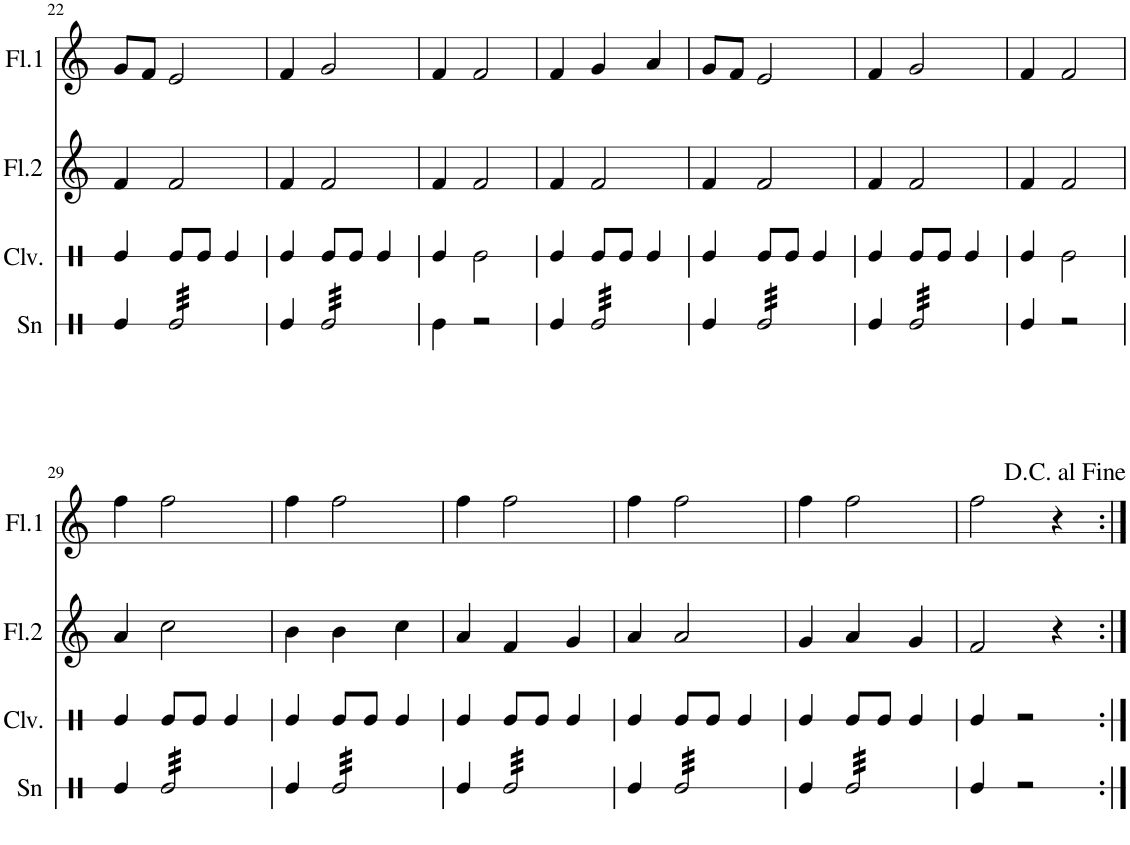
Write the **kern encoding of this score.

**kern	**kern	**kern	**kern
*part4	*part3	*part2	*part1
*staff4	*staff3	*staff2	*staff1
*I"Sonajas	*I"Claves	*I"Flauta 2	*I"Flauta 1
*I'Sn	*I'Clv.	*I'Fl.2	*I'Fl.1
!!LO:PB:g=z
*clefX	*clefX	*clefG2	*clefG2
*k[]	*k[]	*k[]	*k[]
*M3/4	*M3/4	*M3/4	*M3/4
=22	=22	=22	=22
4Re/	4Re/	4f/	8g/L
.	.	.	8f/J
*tremolo	*	*	*
32Re/LLL	8Re/L	2f/	2e/
32Re/	.	.	.
32Re/	.	.	.
32Re/	.	.	.
32Re/	8Re/J	.	.
32Re/	.	.	.
32Re/	.	.	.
32Re/	.	.	.
32Re/	4Re/	.	.
32Re/	.	.	.
32Re/	.	.	.
32Re/	.	.	.
32Re/	.	.	.
32Re/	.	.	.
32Re/	.	.	.
32Re/JJJ	.	.	.
*Xtremolo	*	*	*
=23	=23	=23	=23
4Re/	4Re/	4f/	4f/
*tremolo	*	*	*
32Re/LLL	8Re/L	2f/	2g/
32Re/	.	.	.
32Re/	.	.	.
32Re/	.	.	.
32Re/	8Re/J	.	.
32Re/	.	.	.
32Re/	.	.	.
32Re/	.	.	.
32Re/	4Re/	.	.
32Re/	.	.	.
32Re/	.	.	.
32Re/	.	.	.
32Re/	.	.	.
32Re/	.	.	.
32Re/	.	.	.
32Re/JJJ	.	.	.
*Xtremolo	*	*	*
=24	=24	=24	=24
4Re\	4Re/	4f/	4f/
2r	2Re\	2f/	2f/
=25	=25	=25	=25
4Re/	4Re/	4f/	4f/
*tremolo	*	*	*
32Re/LLL	8Re/L	2f/	4g/
32Re/	.	.	.
32Re/	.	.	.
32Re/	.	.	.
32Re/	8Re/J	.	.
32Re/	.	.	.
32Re/	.	.	.
32Re/	.	.	.
32Re/	4Re/	.	4a/
32Re/	.	.	.
32Re/	.	.	.
32Re/	.	.	.
32Re/	.	.	.
32Re/	.	.	.
32Re/	.	.	.
32Re/JJJ	.	.	.
*Xtremolo	*	*	*
=26	=26	=26	=26
4Re/	4Re/	4f/	8g/L
.	.	.	8f/J
*tremolo	*	*	*
32Re/LLL	8Re/L	2f/	2e/
32Re/	.	.	.
32Re/	.	.	.
32Re/	.	.	.
32Re/	8Re/J	.	.
32Re/	.	.	.
32Re/	.	.	.
32Re/	.	.	.
32Re/	4Re/	.	.
32Re/	.	.	.
32Re/	.	.	.
32Re/	.	.	.
32Re/	.	.	.
32Re/	.	.	.
32Re/	.	.	.
32Re/JJJ	.	.	.
*Xtremolo	*	*	*
=27	=27	=27	=27
4Re/	4Re/	4f/	4f/
*tremolo	*	*	*
32Re/LLL	8Re/L	2f/	2g/
32Re/	.	.	.
32Re/	.	.	.
32Re/	.	.	.
32Re/	8Re/J	.	.
32Re/	.	.	.
32Re/	.	.	.
32Re/	.	.	.
32Re/	4Re/	.	.
32Re/	.	.	.
32Re/	.	.	.
32Re/	.	.	.
32Re/	.	.	.
32Re/	.	.	.
32Re/	.	.	.
32Re/JJJ	.	.	.
*Xtremolo	*	*	*
=28	=28	=28	=28
4Re/	4Re/	4f/	4f/
2r	2Re\	2f/	2f/
!!LO:LB:g=z
=29	=29	=29	=29
4Re/	4Re/	4a/	4ff\
*tremolo	*	*	*
32Re/LLL	8Re/L	2cc\	2ff\
32Re/	.	.	.
32Re/	.	.	.
32Re/	.	.	.
32Re/	8Re/J	.	.
32Re/	.	.	.
32Re/	.	.	.
32Re/	.	.	.
32Re/	4Re/	.	.
32Re/	.	.	.
32Re/	.	.	.
32Re/	.	.	.
32Re/	.	.	.
32Re/	.	.	.
32Re/	.	.	.
32Re/JJJ	.	.	.
*Xtremolo	*	*	*
=30	=30	=30	=30
4Re/	4Re/	4b\	4ff\
*tremolo	*	*	*
32Re/LLL	8Re/L	4b\	2ff\
32Re/	.	.	.
32Re/	.	.	.
32Re/	.	.	.
32Re/	8Re/J	.	.
32Re/	.	.	.
32Re/	.	.	.
32Re/	.	.	.
32Re/	4Re/	4cc\	.
32Re/	.	.	.
32Re/	.	.	.
32Re/	.	.	.
32Re/	.	.	.
32Re/	.	.	.
32Re/	.	.	.
32Re/JJJ	.	.	.
*Xtremolo	*	*	*
=31	=31	=31	=31
4Re/	4Re/	4a/	4ff\
*tremolo	*	*	*
32Re/LLL	8Re/L	4f/	2ff\
32Re/	.	.	.
32Re/	.	.	.
32Re/	.	.	.
32Re/	8Re/J	.	.
32Re/	.	.	.
32Re/	.	.	.
32Re/	.	.	.
32Re/	4Re/	4g/	.
32Re/	.	.	.
32Re/	.	.	.
32Re/	.	.	.
32Re/	.	.	.
32Re/	.	.	.
32Re/	.	.	.
32Re/JJJ	.	.	.
*Xtremolo	*	*	*
=32	=32	=32	=32
4Re/	4Re/	4a/	4ff\
*tremolo	*	*	*
32Re/LLL	8Re/L	2a/	2ff\
32Re/	.	.	.
32Re/	.	.	.
32Re/	.	.	.
32Re/	8Re/J	.	.
32Re/	.	.	.
32Re/	.	.	.
32Re/	.	.	.
32Re/	4Re/	.	.
32Re/	.	.	.
32Re/	.	.	.
32Re/	.	.	.
32Re/	.	.	.
32Re/	.	.	.
32Re/	.	.	.
32Re/JJJ	.	.	.
*Xtremolo	*	*	*
=33	=33	=33	=33
4Re/	4Re/	4g/	4ff\
*tremolo	*	*	*
32Re/LLL	8Re/L	4a/	2ff\
32Re/	.	.	.
32Re/	.	.	.
32Re/	.	.	.
32Re/	8Re/J	.	.
32Re/	.	.	.
32Re/	.	.	.
32Re/	.	.	.
32Re/	4Re/	4g/	.
32Re/	.	.	.
32Re/	.	.	.
32Re/	.	.	.
32Re/	.	.	.
32Re/	.	.	.
32Re/	.	.	.
32Re/JJJ	.	.	.
*Xtremolo	*	*	*
=34	=34	=34	=34
4Re/	4Re/	2f/	2ff\
2r	2r	.	.
.	.	4r	4r
=:|!	=:|!	=:|!	=:|!
*-	*-	*-	*-
